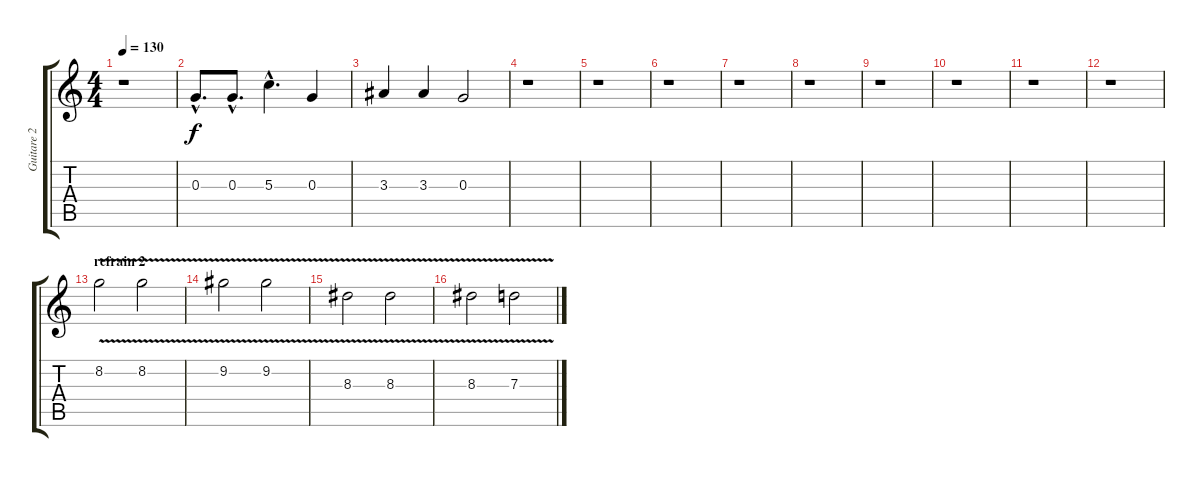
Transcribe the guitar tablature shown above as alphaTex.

\track ("Guitare 2" "Guitare 2") {instrument electricguitarclean}
\staff {score tabs}
\tuning (E4 B3 G3 D3 A2 E2) {hide}
\ts (4 4)
\tempo 130
\clef g2
\ks c
r.1{dy f} |
0.3{hac}.8{d} 0.3{hac}.8{d} 5.3{hac}.4{d} 0.3.4 |
3.3.4 3.3.4 0.3.2 |
r.1 |
r.1 |
r.1 |
r.1 |
r.1 |
r.1 |
r.1 |
r.1 |
r.1 |
\section ("" "refrain 2")
8.2{v}.2 8.2{v}.2 |
9.2{v}.2 9.2{v}.2 |
8.3{v}.2 8.3{v}.2 |
8.3{v}.2 7.3{v}.2
